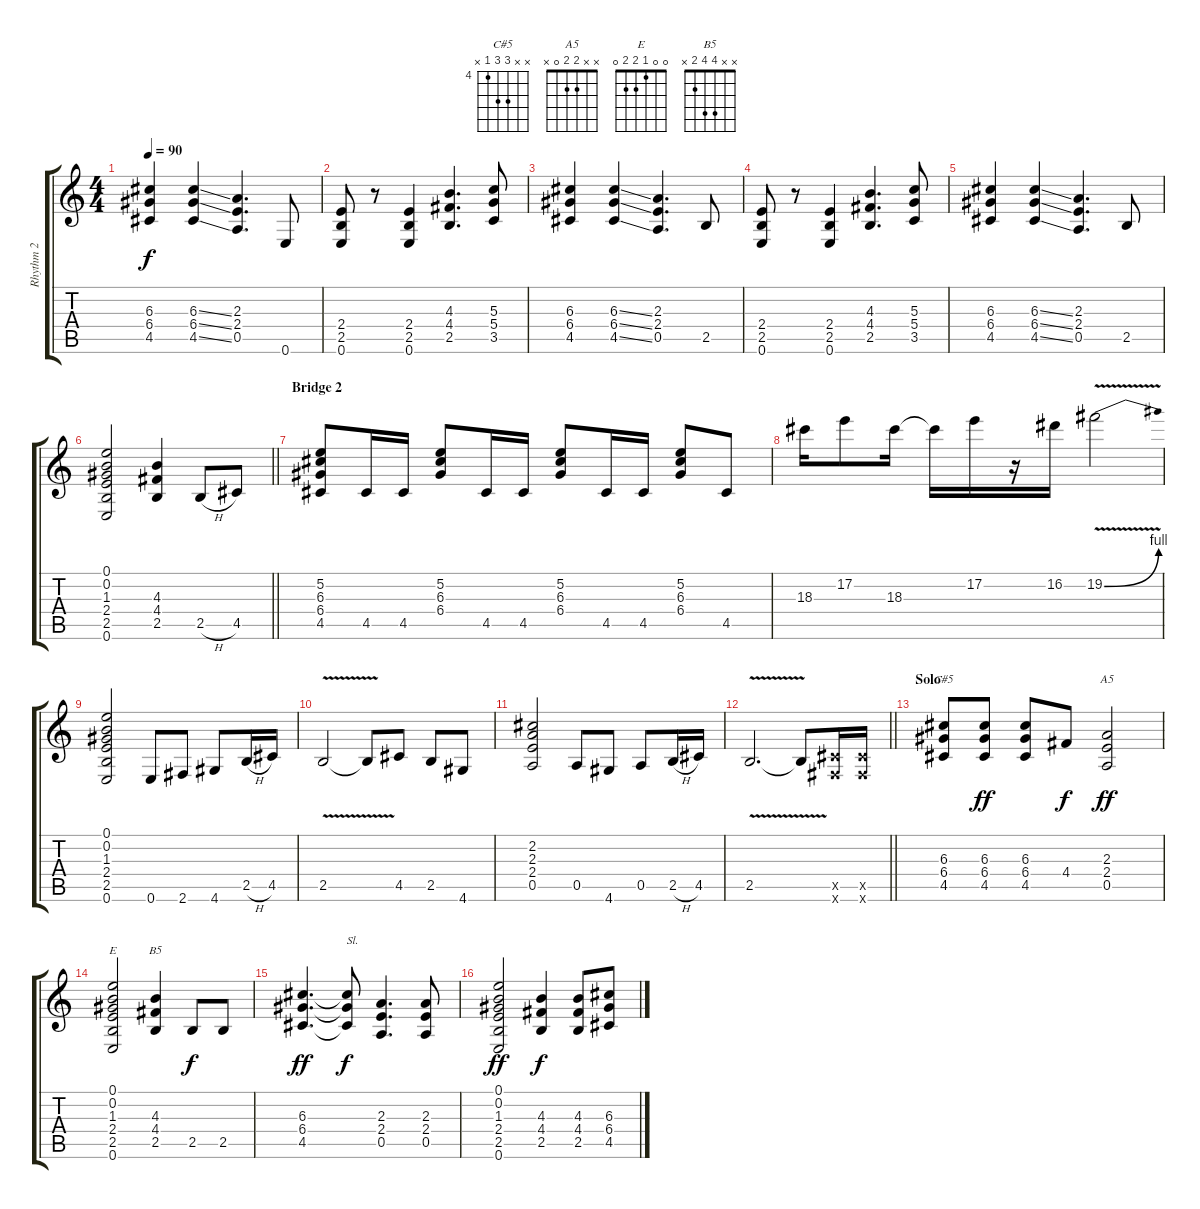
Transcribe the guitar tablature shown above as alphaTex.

\track ("Rhythm 2" "Rhythm 2") {mute instrument distortionguitar}
\staff {score tabs}
\tuning (E4 B3 G3 D3 A2 E2) {hide}
\chord ("C#5" x x 6 6 4 x) {firstfret 4}
\chord ("A5" x x 2 2 0 x)
\chord ("E" 0 0 1 2 2 0)
\chord ("B5" x x 4 4 2 x)
\ts (4 4)
\tempo 90
\clef g2
\ks c
(6.3 6.4 4.5).4{dy f} (6.3{ss} 6.4{ss} 4.5{ss}).4 (2.3 2.4 0.5).4{d} 0.6.8 |
(2.4 2.5 0.6).8 r.8 (2.4 2.5 0.6).4 (4.3 4.4 2.5).4{d} (5.3 5.4 3.5).8 |
(6.3 6.4 4.5).4 (6.3{ss} 6.4{ss} 4.5{ss}).4 (2.3 2.4 0.5).4{d} 2.5.8 |
(2.4 2.5 0.6).8 r.8 (2.4 2.5 0.6).4 (4.3 4.4 2.5).4{d} (5.3 5.4 3.5).8 |
(6.3 6.4 4.5).4 (6.3{ss} 6.4{ss} 4.5{ss}).4 (2.3 2.4 0.5).4{d} 2.5.8 |
\barLineRight lightlight
(0.1 0.2 1.3 2.4 2.5 0.6).2 (4.3 4.4 2.5).4 2.5{h}.8 4.5.8 |
\section ("" "Bridge 2")
(5.2 6.3 6.4 4.5).8 4.5.16 4.5.16 (5.2 6.3 6.4).8 4.5.16 4.5.16 (5.2 6.3 6.4).8 4.5.16 4.5.16 (5.2 6.3 6.4).8 4.5.8 |
18.3.16 17.2.8 18.3.16 18.3{t}.16 17.2.16 r.16 16.2.16 19.2{be (bend 0 0 60 4) v}.2 |
(0.1 0.2 1.3 2.4 2.5 0.6).2 0.6.8 2.6.8 4.6.8 2.5{h}.16 4.5.16 |
2.5{v}.2 2.5{t}.8 4.5.8 2.5.8 4.6.8 |
(2.2 2.3 2.4 0.5).2 0.5.8 4.6.8 0.5.8 2.5{h}.16 4.5.16 |
\barLineRight lightlight
2.5{v}.2{d} 2.5{t}.8 (4.5{x} 2.6{x}).16 (4.5{x} 2.6{x}).16 |
\section ("" "Solo")
(6.3 6.4 4.5).8{ch "C#5"} (6.3 6.4 4.5).8{dy ff} (6.3 6.4 4.5).8 4.4.8{dy f} (2.3 2.4 0.5).2{ch "A5" dy ff} |
(0.1 0.2 1.3 2.4 2.5 0.6).2{ch "E"} (4.3 4.4 2.5).4{ch "B5"} 2.5.8{dy f} 2.5.8 |
(6.3 6.4 4.5).4{d dy ff} (6.3{t} 6.4{t} 4.5{t}).8{txt "Sl." dy f} (2.3 2.4 0.5).4{d} (2.3 2.4 0.5).8 |
(0.1 0.2 1.3 2.4 2.5 0.6).2{dy ff} (4.3 4.4 2.5).4{dy f} (4.3 4.4 2.5).8 (6.3 6.4 4.5).8
